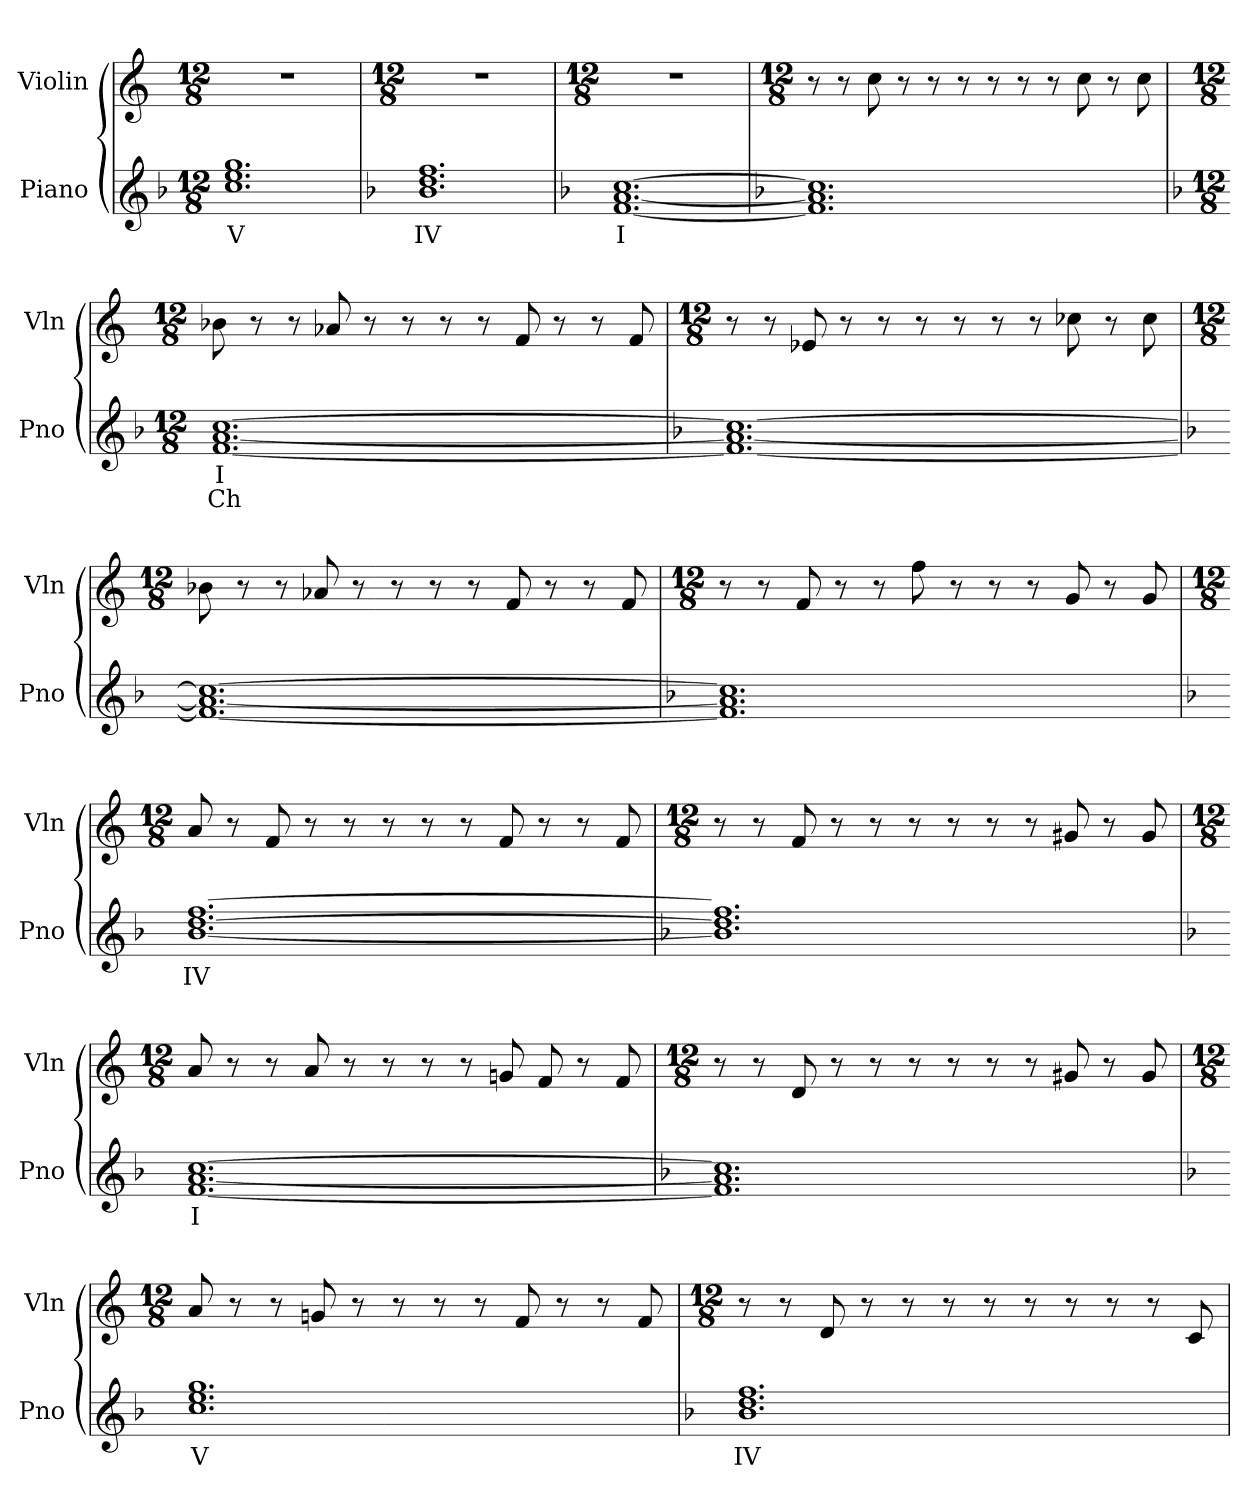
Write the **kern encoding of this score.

**kern	**text	**text	**kern
*part2	*part2	*part2	*part1
*staff2	*staff2	*staff2	*staff1
*I"Piano	*	*	*I"Violin
*I'Pno	*	*	*I'Vln
*k[b-]	*	*	*
*F:	*	*	*
*M12/8	*	*	*M12/8
=	=	=	=
1.cc 1.ee 1.gg	V	.	1.r
=	=	=	=
*k[b-]	*	*	*
*F:	*	*	*
*	*	*	*M12/8
1.b- 1.dd 1.ff	IV	.	1.r
=	=	=	=
*k[b-]	*	*	*
*F:	*	*	*
*	*	*	*M12/8
[1.f [1.a [1.cc	I	.	1.r
=	=	=	=
*k[b-]	*	*	*
*F:	*	*	*
*	*	*	*M12/8
1.f] 1.a] 1.cc]	.	.	8r
.	.	.	8r
.	.	.	8cc
.	.	.	8r
.	.	.	8r
.	.	.	8r
.	.	.	8r
.	.	.	8r
.	.	.	8r
.	.	.	8cc
.	.	.	8r
.	.	.	8cc
=	=	=	=
*k[b-]	*	*	*
*F:	*	*	*
*M12/8	*	*	*M12/8
[1.f [1.a [1.cc	I	Ch	8b-X
.	.	.	8r
.	.	.	8r
.	.	.	8a-X
.	.	.	8r
.	.	.	8r
.	.	.	8r
.	.	.	8r
.	.	.	8f
.	.	.	8r
.	.	.	8r
.	.	.	8f
=	=	=	=
*k[b-]	*	*	*
*F:	*	*	*
*	*	*	*M12/8
1.f_ 1.a_ 1.cc_	.	.	8r
.	.	.	8r
.	.	.	8e-X
.	.	.	8r
.	.	.	8r
.	.	.	8r
.	.	.	8r
.	.	.	8r
.	.	.	8r
.	.	.	8cc-X
.	.	.	8r
.	.	.	8cc-
=	=	=	=
*k[b-]	*	*	*
*F:	*	*	*
*	*	*	*M12/8
1.f_ 1.a_ 1.cc_	.	.	8b-X
.	.	.	8r
.	.	.	8r
.	.	.	8a-X
.	.	.	8r
.	.	.	8r
.	.	.	8r
.	.	.	8r
.	.	.	8f
.	.	.	8r
.	.	.	8r
.	.	.	8f
=	=	=	=
*k[b-]	*	*	*
*F:	*	*	*
*	*	*	*M12/8
1.f] 1.a] 1.cc]	.	.	8r
.	.	.	8r
.	.	.	8f
.	.	.	8r
.	.	.	8r
.	.	.	8ff
.	.	.	8r
.	.	.	8r
.	.	.	8r
.	.	.	8g
.	.	.	8r
.	.	.	8g
=	=	=	=
*k[b-]	*	*	*
*F:	*	*	*
*	*	*	*M12/8
[1.b- [1.dd [1.ff	IV	.	8a
.	.	.	8r
.	.	.	8f
.	.	.	8r
.	.	.	8r
.	.	.	8r
.	.	.	8r
.	.	.	8r
.	.	.	8f
.	.	.	8r
.	.	.	8r
.	.	.	8f
=	=	=	=
*k[b-]	*	*	*
*F:	*	*	*
*	*	*	*M12/8
1.b-] 1.dd] 1.ff]	.	.	8r
.	.	.	8r
.	.	.	8f
.	.	.	8r
.	.	.	8r
.	.	.	8r
.	.	.	8r
.	.	.	8r
.	.	.	8r
.	.	.	8g#X
.	.	.	8r
.	.	.	8g#
=	=	=	=
*k[b-]	*	*	*
*F:	*	*	*
*	*	*	*M12/8
[1.f [1.a [1.cc	I	.	8a
.	.	.	8r
.	.	.	8r
.	.	.	8a
.	.	.	8r
.	.	.	8r
.	.	.	8r
.	.	.	8r
.	.	.	8gn
.	.	.	8f
.	.	.	8r
.	.	.	8f
=	=	=	=
*k[b-]	*	*	*
*F:	*	*	*
*	*	*	*M12/8
1.f] 1.a] 1.cc]	.	.	8r
.	.	.	8r
.	.	.	8d
.	.	.	8r
.	.	.	8r
.	.	.	8r
.	.	.	8r
.	.	.	8r
.	.	.	8r
.	.	.	8g#X
.	.	.	8r
.	.	.	8g#
=	=	=	=
*k[b-]	*	*	*
*F:	*	*	*
*	*	*	*M12/8
1.cc 1.ee 1.gg	V	.	8a
.	.	.	8r
.	.	.	8r
.	.	.	8gn
.	.	.	8r
.	.	.	8r
.	.	.	8r
.	.	.	8r
.	.	.	8f
.	.	.	8r
.	.	.	8r
.	.	.	8f
=	=	=	=
*k[b-]	*	*	*
*F:	*	*	*
*	*	*	*M12/8
1.b- 1.dd 1.ff	IV	.	8r
.	.	.	8r
.	.	.	8d
.	.	.	8r
.	.	.	8r
.	.	.	8r
.	.	.	8r
.	.	.	8r
.	.	.	8r
.	.	.	8r
.	.	.	8r
.	.	.	8c
=	=	=	=
*-	*-	*-	*-
